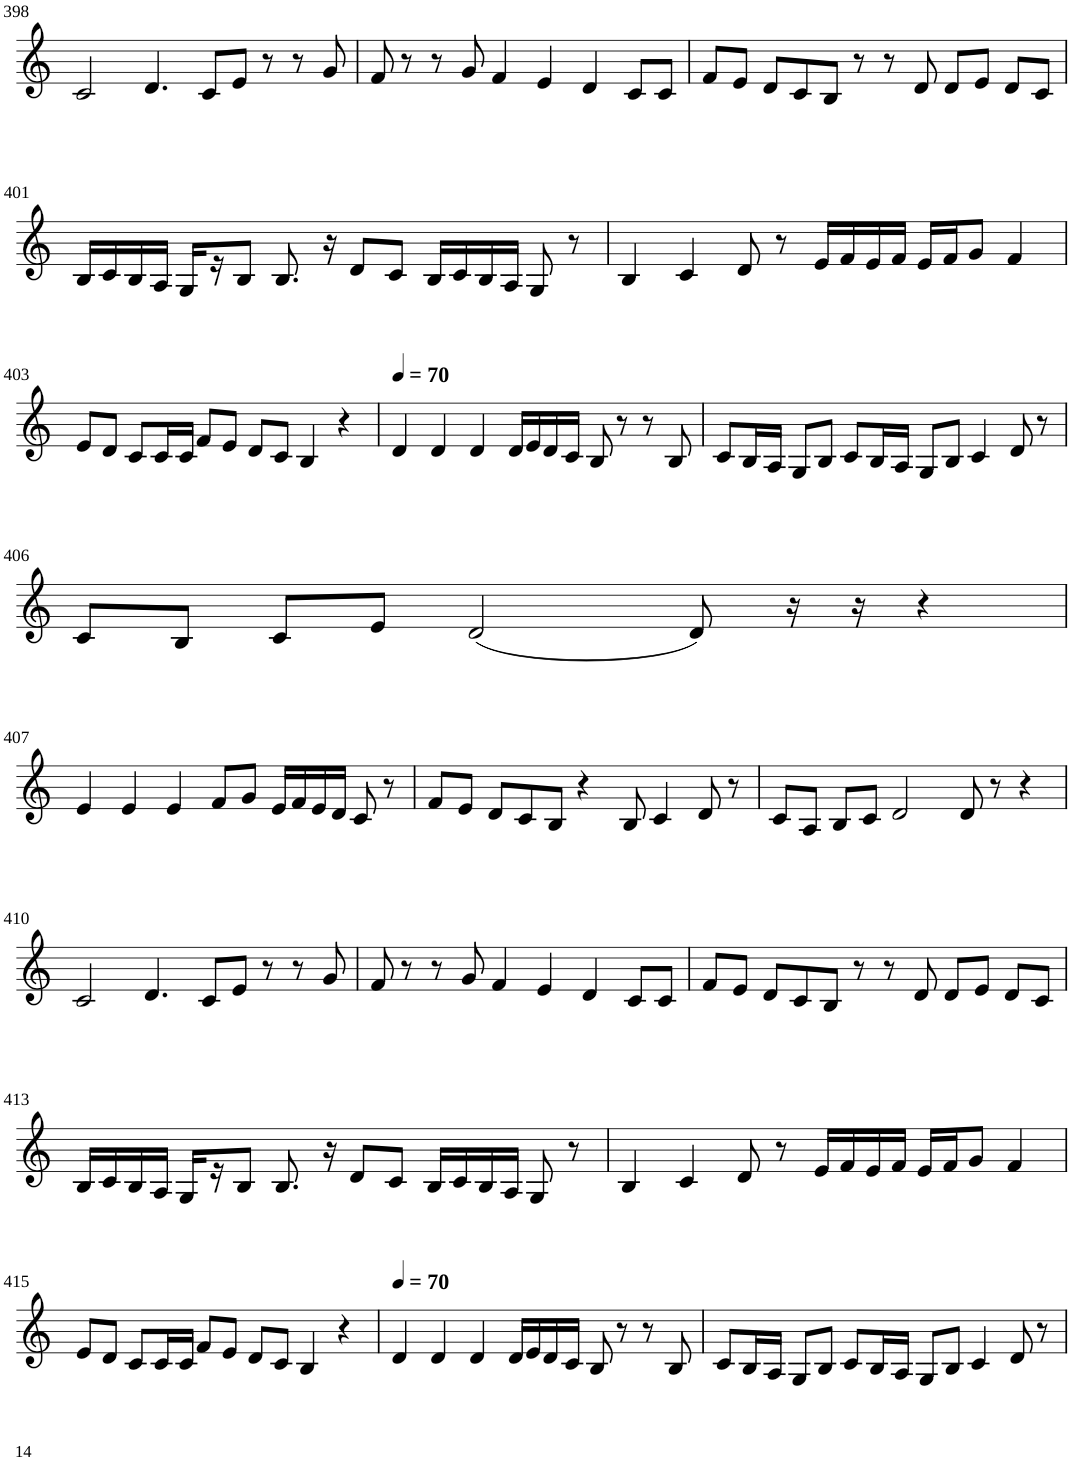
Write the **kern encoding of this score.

**kern
*part1
*staff1
*I"Violin
!!LO:PB:g=z
*clefG2
*k[]
*M6/4
=398
2c/
4.d/
8c/L
8e/J
8r
8r
8g/
=399
8f/
8r
8r
8g/
4f/
4e/
4d/
8c/L
8c/J
=400
8f/L
8e/J
8d/L
8c/
8B/J
8r
8r
8d/
8d/L
8e/J
8d/L
8c/J
!!LO:LB:g=z
=401
16B/LL
16c/
16B/
16A/JJ
16G/LL
16r
8B/J
8.B/
16r
8d/L
8c/J
16B/LL
16c/
16B/
16A/JJ
8G/
8r
=402
4B/
4c/
8d/
8r
16e/LL
16f/
16e/
16f/JJ
16e/LL
16f/J
8g/J
4f/
!!LO:LB:g=z
=403
8e/L
8d/J
8c/L
16c/L
16c/JJ
8f/L
8e/J
8d/L
8c/J
4B/
4r
=404
*MM70
4d/
4d/
4d/
16d/LL
16e/
16d/
16c/JJ
8B/
8r
8r
8B/
=405
8c/L
16B/L
16A/JJ
8G/L
8B/J
8c/L
16B/L
16A/JJ
8G/L
8B/J
4c/
8d/
8r
!!LO:LB:g=z
=406
8c/L
8B/J
8c/L
8e/J
(2d/
8d/)
16r
16r
4r
!!LO:LB:g=z
=407
4e/
4e/
4e/
8f/L
8g/J
16e/LL
16f/
16e/
16d/JJ
8c/
8r
=408
8f/L
8e/J
8d/L
8c/
8B/J
4r
8B/
4c/
8d/
8r
=409
8c/L
8A/J
8B/L
8c/J
2d/
8d/
8r
4r
!!LO:LB:g=z
=410
2c/
4.d/
8c/L
8e/J
8r
8r
8g/
=411
8f/
8r
8r
8g/
4f/
4e/
4d/
8c/L
8c/J
=412
8f/L
8e/J
8d/L
8c/
8B/J
8r
8r
8d/
8d/L
8e/J
8d/L
8c/J
!!LO:LB:g=z
=413
16B/LL
16c/
16B/
16A/JJ
16G/LL
16r
8B/J
8.B/
16r
8d/L
8c/J
16B/LL
16c/
16B/
16A/JJ
8G/
8r
=414
4B/
4c/
8d/
8r
16e/LL
16f/
16e/
16f/JJ
16e/LL
16f/J
8g/J
4f/
!!LO:LB:g=z
=415
8e/L
8d/J
8c/L
16c/L
16c/JJ
8f/L
8e/J
8d/L
8c/J
4B/
4r
=416
*MM70
4d/
4d/
4d/
16d/LL
16e/
16d/
16c/JJ
8B/
8r
8r
8B/
=417
8c/L
16B/L
16A/JJ
8G/L
8B/J
8c/L
16B/L
16A/JJ
8G/L
8B/J
4c/
8d/
8r
=
*-
